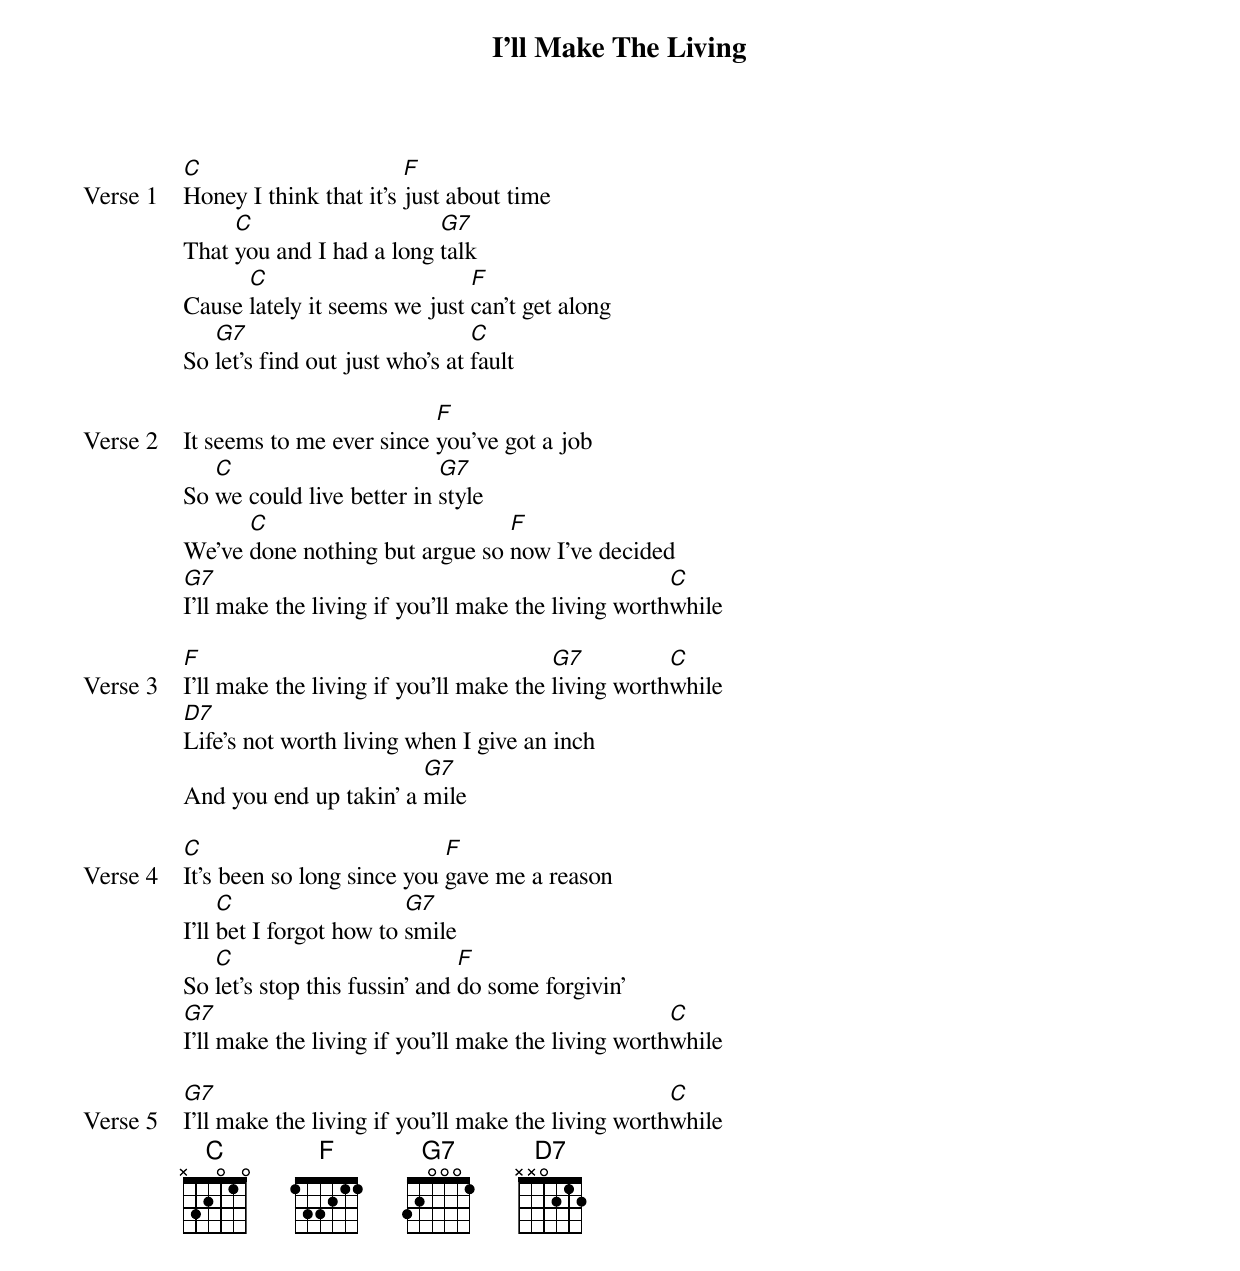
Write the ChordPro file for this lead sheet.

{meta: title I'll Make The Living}
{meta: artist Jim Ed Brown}
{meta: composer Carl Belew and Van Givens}

{start_of_verse: Verse 1}
[C]Honey I think that it's [F]just about time
That [C]you and I had a long [G7]talk
Cause [C]lately it seems we just [F]can't get along
So [G7]let's find out just who's at [C]fault
{end_of_verse}

{start_of_verse: Verse 2}
It seems to me ever since [F]you've got a job
So [C]we could live better in [G7]style
We've [C]done nothing but argue so [F]now I've decided
[G7]I'll make the living if you'll make the living worth[C]while
{end_of_verse}

{start_of_verse: Verse 3}
[F]I'll make the living if you'll make the [G7]living worth[C]while
[D7]Life's not worth living when I give an inch
And you end up takin' a [G7]mile
{end_of_verse}

{start_of_verse: Verse 4}
[C]It's been so long since you [F]gave me a reason
I'll [C]bet I forgot how to [G7]smile
So [C]let's stop this fussin' and [F]do some forgivin'
[G7]I'll make the living if you'll make the living worth[C]while
{end_of_verse}

{start_of_verse: Verse 5}
[G7]I'll make the living if you'll make the living worth[C]while
{end_of_verse}
